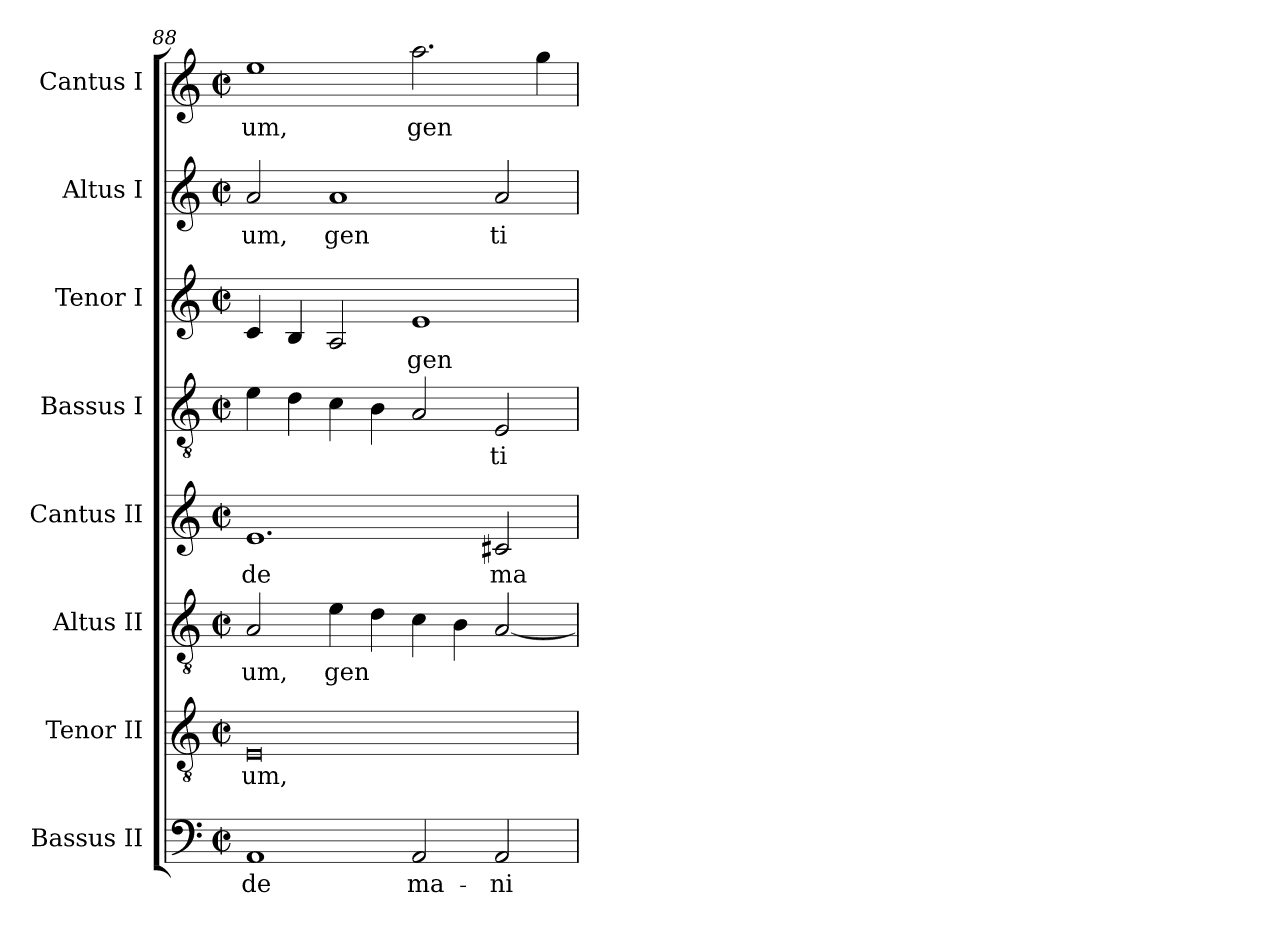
**kern	**text	**kern	**text	**kern	**text	**kern	**text	**kern	**text	**kern	**text	**kern	**text	**kern	**text
*part8	*part8	*part7	*part7	*part6	*part6	*part5	*part5	*part4	*part4	*part3	*part3	*part2	*part2	*part1	*part1
*staff8	*staff8	*staff7	*staff7	*staff6	*staff6	*staff5	*staff5	*staff4	*staff4	*staff3	*staff3	*staff2	*staff2	*staff1	*staff1
*I"Bassus II	*	*I"Tenor II	*	*I"Altus II	*	*I"Cantus II	*	*I"Bassus I	*	*I"Tenor I	*	*I"Altus I	*	*I"Cantus I	*
*clefF4	*	*clefGv2	*	*clefGv2	*	*clefG2	*	*clefGv2	*	*clefG2	*	*clefG2	*	*clefG2	*
*k[]	*	*k[]	*	*k[]	*	*k[]	*	*k[]	*	*k[]	*	*k[]	*	*k[]	*
*C:	*	*C:	*	*C:	*	*C:	*	*C:	*	*C:	*	*C:	*	*C:	*
*M2/2	*	*M2/2	*	*M2/2	*	*M2/2	*	*M2/2	*	*M2/2	*	*M2/2	*	*M2/2	*
*met(c|)	*	*met(c|)	*	*met(c|)	*	*met(c|)	*	*met(c|)	*	*met(c|)	*	*met(c|)	*	*met(c|)	*
=88	=88	=88	=88	=88	=88	=88	=88	=88	=88	=88	=88	=88	=88	=88	=88
!	!LO:LY:b:cj	!	!LO:LY:b:cj	!	!LO:LY:b:cj	!	!LO:LY:b:cj	!	!LO:LY:b:cj	!	!LO:LY:b:cj	!	!LO:LY:b:cj	!	!LO:LY:b:cj
1AA	-de	0E	um,	2A/	um,	1.e	de	4e\	.	4c/	.	2a/	um,	1ee	-um,
!	!	!	!	!	!	!	!	!	!LO:LY:b:cj	!	!LO:LY:b:cj	!	!	!	!
.	.	.	.	.	.	.	.	4d\	.	4B/	.	.	.	.	.
!	!	!	!	!	!LO:LY:b:cj	!	!	!	!LO:LY:b:cj	!	!LO:LY:b:cj	!	!LO:LY:b:cj	!	!
.	.	.	.	4e\	gen	.	.	4c\	.	2A/	.	1a	gen	.	.
!	!	!	!	!	!LO:LY:b:cj	!	!	!	!LO:LY:b:cj	!	!	!	!	!	!
.	.	.	.	4d\	.	.	.	4B\	.	.	.	.	.	.	.
!	!LO:LY:b:cj	!	!	!	!LO:LY:b:cj	!	!	!	!LO:LY:b:cj	!	!LO:LY:b:cj	!	!	!	!LO:LY:b:cj
2AA/	ma-	.	.	4c\	.	.	.	2A/	.	1e	gen	.	.	2.aa\	gen-
!	!	!	!	!	!LO:LY:b:cj	!	!	!	!	!	!	!	!	!	!
.	.	.	.	4B\	.	.	.	.	.	.	.	.	.	.	.
!	!LO:LY:b:cj	!	!	!	!LO:LY:b:cj	!	!LO:LY:b:cj	!	!LO:LY:b:cj	!	!	!	!LO:LY:b:cj	!	!
2AA/	-ni-	.	.	[<2A/	.	2c#X/	ma	2E/	ti	.	.	2a/	ti	.	.
!	!	!	!	!	!	!	!	!	!	!	!	!	!	!	!LO:LY:b:cj
.	.	.	.	.	.	.	.	.	.	.	.	.	.	4gg\	--
=	=	=	=	=	=	=	=	=	=	=	=	=	=	=	=
*-	*-	*-	*-	*-	*-	*-	*-	*-	*-	*-	*-	*-	*-	*-	*-
